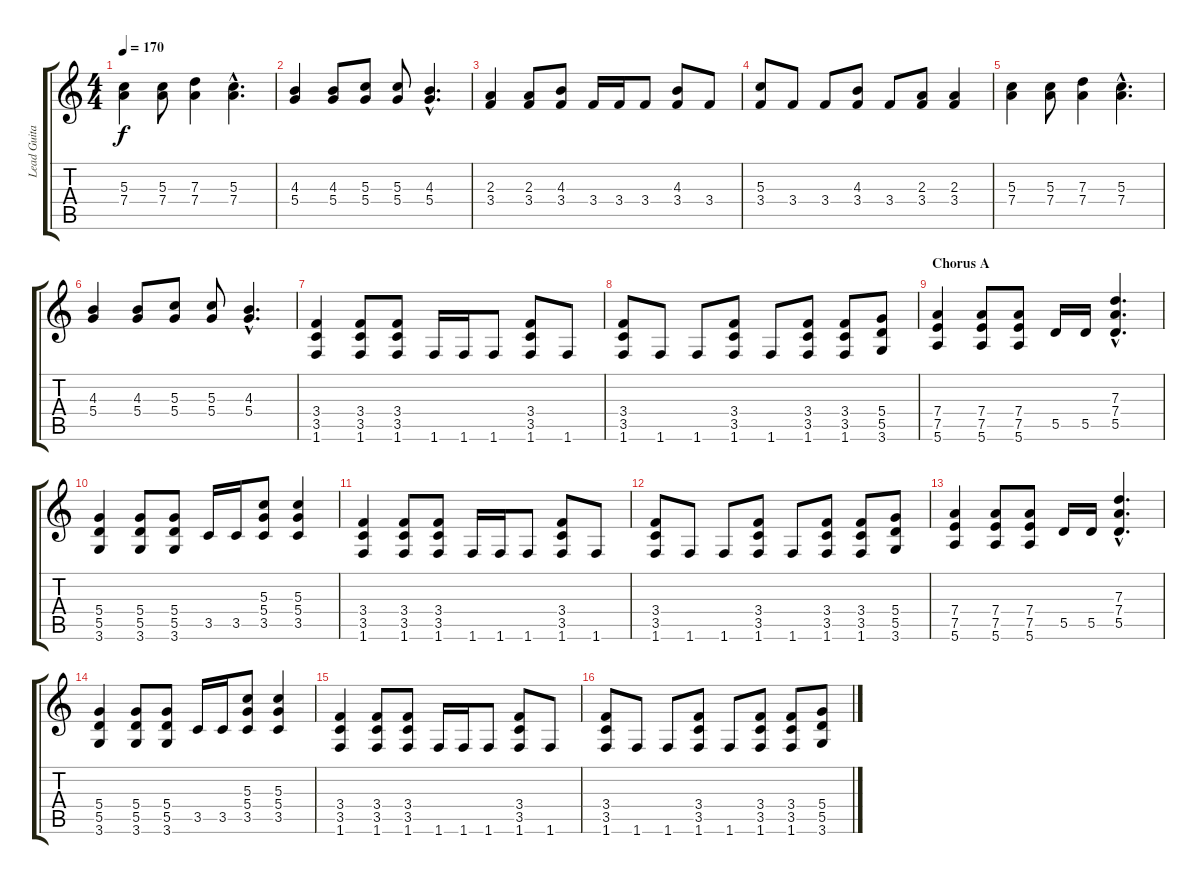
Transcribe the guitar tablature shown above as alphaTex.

\track ("Lead Guitar" "Lead Guita") {instrument acousticguitarnylon}
\staff {score tabs}
\tuning (E4 B3 G3 D3 A2 E2) {hide}
\ts (4 4)
\tempo 170
\clef g2
\ks c
(5.3 7.4).4{dy f} (5.3 7.4).8 (7.3 7.4).4 (5.3{hac} 7.4{hac}).4{d} |
(4.3 5.4).4 (4.3 5.4).8 (5.3 5.4).8 (5.3 5.4).8 (4.3{hac} 5.4{hac}).4{d} |
(2.3 3.4).4 (2.3 3.4).8 (4.3 3.4).8 3.4.16 3.4.16 3.4.8 (4.3 3.4).8 3.4.8 |
(5.3 3.4).8 3.4.8 3.4.8 (4.3 3.4).8 3.4.8 (2.3 3.4).8 (2.3 3.4).4 |
(5.3 7.4).4 (5.3 7.4).8 (7.3 7.4).4 (5.3{hac} 7.4{hac}).4{d} |
(4.3 5.4).4 (4.3 5.4).8 (5.3 5.4).8 (5.3 5.4).8 (4.3{hac} 5.4{hac}).4{d} |
(3.4 3.5 1.6).4 (3.4 3.5 1.6).8 (3.4 3.5 1.6).8 1.6.16 1.6.16 1.6.8 (3.4 3.5 1.6).8 1.6.8 |
(3.4 3.5 1.6).8 1.6.8 1.6.8 (3.4 3.5 1.6).8 1.6.8 (3.4 3.5 1.6).8 (3.4 3.5 1.6).8 (5.4 5.5 3.6).8 |
\section ("" "Chorus A")
(7.4 7.5 5.6).4 (7.4 7.5 5.6).8 (7.4 7.5 5.6).8 5.5.16 5.5.16 (7.3{hac} 7.4{hac} 5.5{hac}).4{d} |
(5.4 5.5 3.6).4 (5.4 5.5 3.6).8 (5.4 5.5 3.6).8 3.5.16 3.5.16 (5.3 5.4 3.5).8 (5.3 5.4 3.5).4 |
(3.4 3.5 1.6).4 (3.4 3.5 1.6).8 (3.4 3.5 1.6).8 1.6.16 1.6.16 1.6.8 (3.4 3.5 1.6).8 1.6.8 |
(3.4 3.5 1.6).8 1.6.8 1.6.8 (3.4 3.5 1.6).8 1.6.8 (3.4 3.5 1.6).8 (3.4 3.5 1.6).8 (5.4 5.5 3.6).8 |
(7.4 7.5 5.6).4 (7.4 7.5 5.6).8 (7.4 7.5 5.6).8 5.5.16 5.5.16 (7.3{hac} 7.4{hac} 5.5{hac}).4{d} |
(5.4 5.5 3.6).4 (5.4 5.5 3.6).8 (5.4 5.5 3.6).8 3.5.16 3.5.16 (5.3 5.4 3.5).8 (5.3 5.4 3.5).4 |
(3.4 3.5 1.6).4 (3.4 3.5 1.6).8 (3.4 3.5 1.6).8 1.6.16 1.6.16 1.6.8 (3.4 3.5 1.6).8 1.6.8 |
(3.4 3.5 1.6).8 1.6.8 1.6.8 (3.4 3.5 1.6).8 1.6.8 (3.4 3.5 1.6).8 (3.4 3.5 1.6).8 (5.4 5.5 3.6).8
